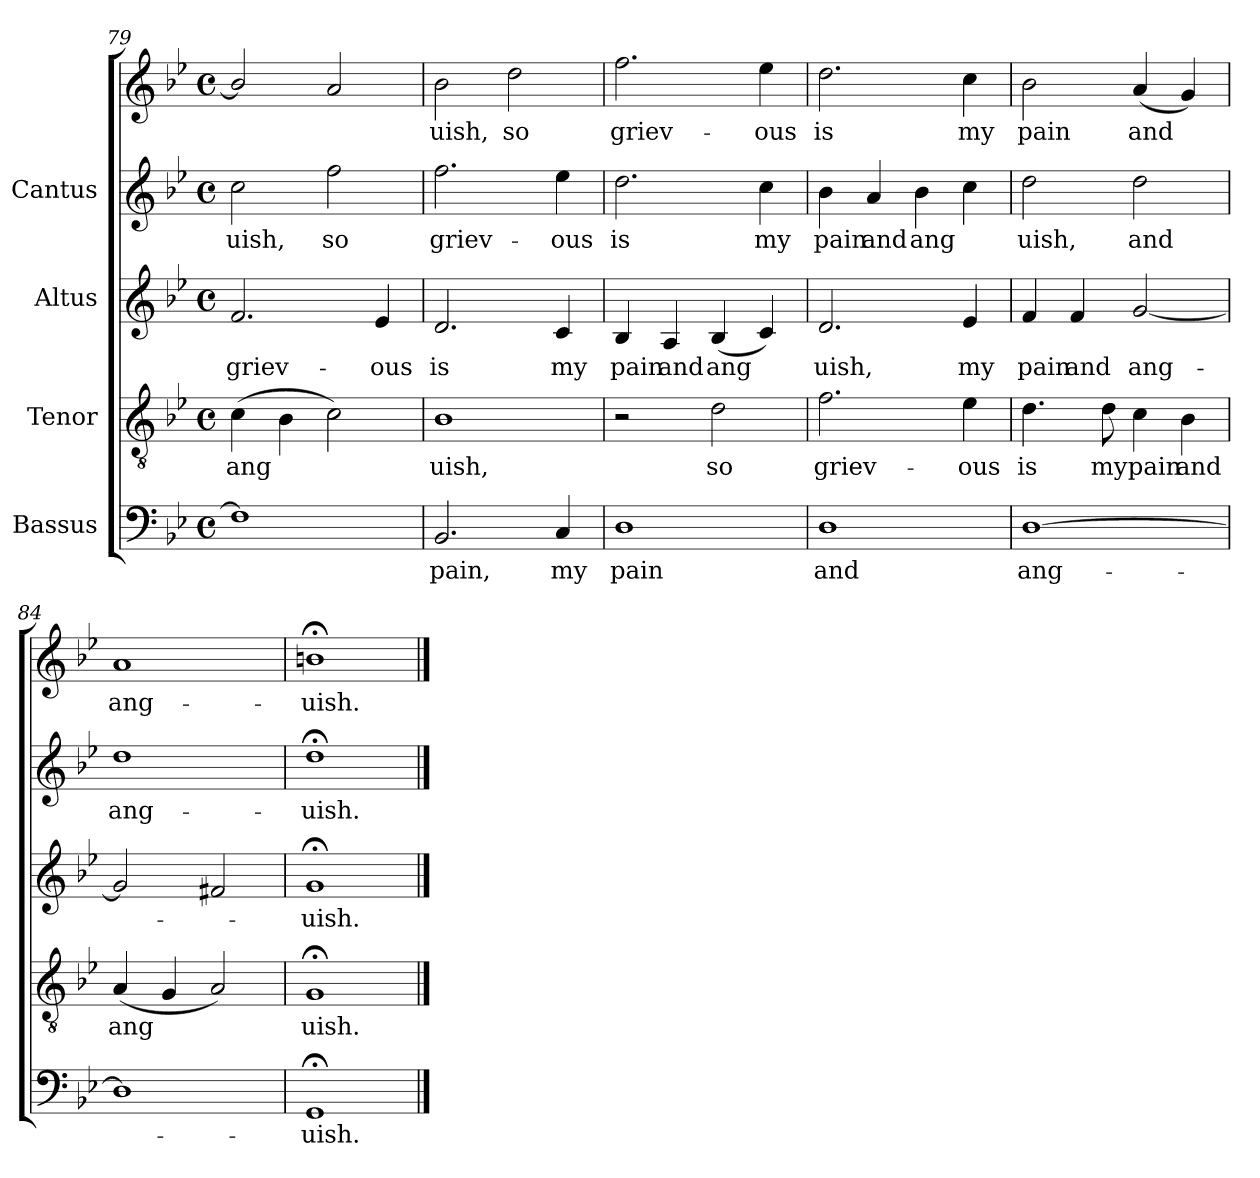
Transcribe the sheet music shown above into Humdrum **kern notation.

**kern	**text	**kern	**text	**kern	**text	**kern	**text	**kern	**text
*part4	*part4	*part3	*part3	*part2	*part2	*part1	*part1	*part1	*part1
*staff5	*staff5	*staff4	*staff4	*staff3	*staff3	*staff2	*staff2	*staff1	*staff1
*I"Bassus	*	*I"Tenor	*	*I"Altus	*	*I"Cantus	*	*	*
!!LO:PB:g=z
*clefF4	*	*clefGv2	*	*clefG2	*	*clefG2	*	*clefG2	*
*k[b-e-]	*	*k[b-e-]	*	*k[b-e-]	*	*k[b-e-]	*	*k[b-e-]	*
*B-:	*	*B-:	*	*B-:	*	*B-:	*	*B-:	*
*M4/4	*	*M4/4	*	*M4/4	*	*M4/4	*	*M4/4	*
*met(c)	*	*met(c)	*	*met(c)	*	*met(c)	*	*met(c)	*
=79	=79	=79	=79	=79	=79	=79	=79	=79	=79
!	!	!	!LO:LY:b:cj	!	!LO:LY:b:cj	!	!LO:LY:b:cj	!	!
1F]	.	(>4c\	ang-	2.f/	griev-	2cc\	-uish,	2b-/]	.
!	!	!	!LO:LY:b:cj	!	!	!	!	!	!
.	.	4B-\	--	.	.	.	.	.	.
!	!	!	!LO:LY:b:cj	!	!	!	!LO:LY:b:cj	!	!
.	.	2c\)	--	.	.	2ff\	so	2a/	.
!	!	!	!	!	!LO:LY:b:cj	!	!	!	!
.	.	.	.	4e-/	-ous	.	.	.	.
=80	=80	=80	=80	=80	=80	=80	=80	=80	=80
!	!LO:LY:b:cj	!	!LO:LY:b:cj	!	!LO:LY:b:cj	!	!LO:LY:b:cj	!	!LO:LY:b:cj
2.BB-/	pain,	1B-	-uish,	2.d/	is	2.ff\	griev-	2b-\	uish,
!	!	!	!	!	!	!	!	!	!LO:LY:b:cj
.	.	.	.	.	.	.	.	2dd\	so
!	!LO:LY:b:cj	!	!	!	!LO:LY:b:cj	!	!LO:LY:b:cj	!	!
4C/	my	.	.	4c/	my	4ee-\	-ous	.	.
=81	=81	=81	=81	=81	=81	=81	=81	=81	=81
!	!LO:LY:b:cj	!	!	!	!LO:LY:b:cj	!	!LO:LY:b:cj	!	!LO:LY:b:cj
1D	pain	2r	.	4B-/	pain	2.dd\	is	2.ff\	griev-
!	!	!	!	!	!LO:LY:b:cj	!	!	!	!
.	.	.	.	4A/	and	.	.	.	.
!	!	!	!LO:LY:b:cj	!	!LO:LY:b:cj	!	!	!	!
.	.	2d\	so	(<4B-/	ang-	.	.	.	.
!	!	!	!	!	!LO:LY:b:cj	!	!LO:LY:b:cj	!	!LO:LY:b:cj
.	.	.	.	4c/)	--	4cc\	my	4ee-\	-ous
=82	=82	=82	=82	=82	=82	=82	=82	=82	=82
!	!LO:LY:b:cj	!	!LO:LY:b:cj	!	!LO:LY:b:cj	!	!LO:LY:b:cj	!	!LO:LY:b:cj
1D	and	2.f\	griev-	2.d/	-uish,	4b-\	pain	2.dd\	is
!	!	!	!	!	!	!	!LO:LY:b:cj	!	!
.	.	.	.	.	.	4a/	and	.	.
!	!	!	!	!	!	!	!LO:LY:b:cj	!	!
.	.	.	.	.	.	4b-\	ang-	.	.
!	!	!	!LO:LY:b:cj	!	!LO:LY:b:cj	!	!LO:LY:b:cj	!	!LO:LY:b:cj
.	.	4e-\	-ous	4e-/	my	4cc\	--	4cc\	my
=83	=83	=83	=83	=83	=83	=83	=83	=83	=83
!	!LO:LY:b:cj	!	!LO:LY:b:cj	!	!LO:LY:b:cj	!	!LO:LY:b:cj	!	!LO:LY:b:cj
[>1D	ang-	4.d\	is	4f/	pain	2dd\	uish,	2b-\	-pain
!	!	!	!	!	!LO:LY:b:cj	!	!	!	!
.	.	.	.	4f/	and	.	.	.	.
!	!	!	!LO:LY:b:cj	!	!	!	!	!	!
.	.	8d\	my	.	.	.	.	.	.
!	!	!	!LO:LY:b:cj	!	!LO:LY:b:cj	!	!LO:LY:b:cj	!	!LO:LY:b:cj
.	.	4c\	pain	[<2g/	ang-	2dd\	and	(<4a/	and
!	!	!	!LO:LY:b:cj	!	!	!	!	!	!LO:LY:b:cj
.	.	4B-\	and	.	.	.	.	4g/)	.
!!LO:LB:g=z
=84	=84	=84	=84	=84	=84	=84	=84	=84	=84
!	!	!	!LO:LY:b:cj	!	!	!	!LO:LY:b:cj	!	!LO:LY:b:cj
1D]	.	(<4A/	ang-	2g/]	.	1dd	-ang-	1a	ang-
!	!	!	!LO:LY:b:cj	!	!	!	!	!	!
.	.	4G/	--	.	.	.	.	.	.
!	!	!	!LO:LY:b:cj	!	!	!	!	!	!
.	.	2A/)	--	2f#X/	.	.	.	.	.
=85	=85	=85	=85	=85	=85	=85	=85	=85	=85
!	!LO:LY:b:cj	!	!LO:LY:b:cj	!	!LO:LY:b:cj	!	!LO:LY:b:cj	!	!LO:LY:b:cj
1GG;<	-uish.	1G;<	-uish.	1g;<	-uish.	1dd;<	uish.	1bn;<	-uish.
==	==	==	==	==	==	==	==	==	==
*-	*-	*-	*-	*-	*-	*-	*-	*-	*-
